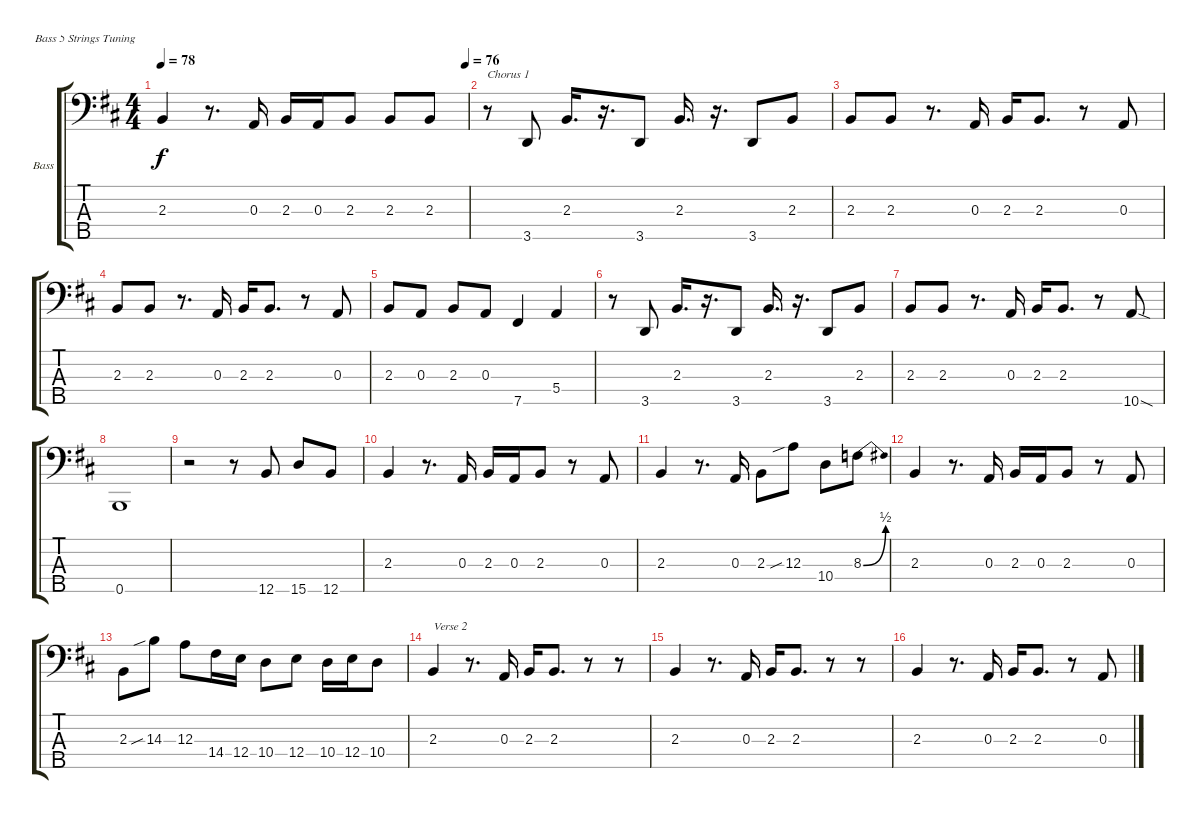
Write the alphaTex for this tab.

\defaultSystemsLayout 4
\bracketExtendMode groupsimilarinstruments
\firstSystemTrackNameOrientation horizontal
\otherSystemsTrackNameOrientation horizontal
\track ("Electric Bass" "Bass") {instrument electricbassfinger}
\staff {score tabs}
\tuning (G2 D2 A1 E1 B0)
\ts (4 4)
\tempo 78
\tempo (76 0.99375)
\clef f4
\scale
0.333333
\ks bminor
2.3.4{dy f} r.8{d} 0.3.16 2.3.16 0.3.16 2.3.8 2.3.8 2.3.8 |
\scale
0.333333 r.8{txt "Chorus 1"} 3.5.8 2.3.16{d} r.16{d} 3.5.8 2.3.16{d} r.16{d} 3.5.8 2.3.8 |
\scale
0.333333 2.3.8 2.3.8 r.8{d} 0.3.16 2.3.16 2.3.8{d} r.8 0.3.8 |
\scale
0.333333 2.3.8 2.3.8 r.8{d} 0.3.16 2.3.16 2.3.8{d} r.8 0.3.8 |
\scale
0.333333 2.3.8 0.3.8 2.3.8 0.3.8 7.5.4 5.4.4 |
\scale
0.333333 r.8 3.5.8 2.3.16{d} r.16{d} 3.5.8 2.3.16{d} r.16{d} 3.5.8 2.3.8 |
\scale
0.333333 2.3.8 2.3.8 r.8{d} 0.3.16 2.3.16 2.3.8{d} r.8 10.5{sod}.8 |
\scale
0.333333 0.5.1 |
\scale
0.333333 r.2 r.8 12.5.8 15.5.8 12.5.8 |
\scale
0.333333 2.3.4 r.8{d} 0.3.16 2.3.16 0.3.16 2.3.8 r.8 0.3.8 |
\scale
0.333333 2.3.4 r.8{d} 0.3.16 2.3.8 12.3{sib}.8 10.4.8 8.3{be (bend 0 0 17.4 2)}.8 |
\scale
0.333333 2.3.4 r.8{d} 0.3.16 2.3.16 0.3.16 2.3.8 r.8 0.3.8 |
\scale
0.333333 2.3.8 14.3{sib}.8 12.3.8 14.4.16 12.4.16 10.4.8 12.4.8 10.4.16 12.4.16 10.4.8 |
\scale
0.333333 2.3.4{txt "Verse 2"} r.8{d} 0.3.16 2.3.16 2.3.8{d} r.8 r.8 |
\scale
0.333333 2.3.4 r.8{d} 0.3.16 2.3.16 2.3.8{d} r.8 r.8 |
\scale
0.333333 2.3.4 r.8{d} 0.3.16 2.3.16 2.3.8{d} r.8 0.3.8
